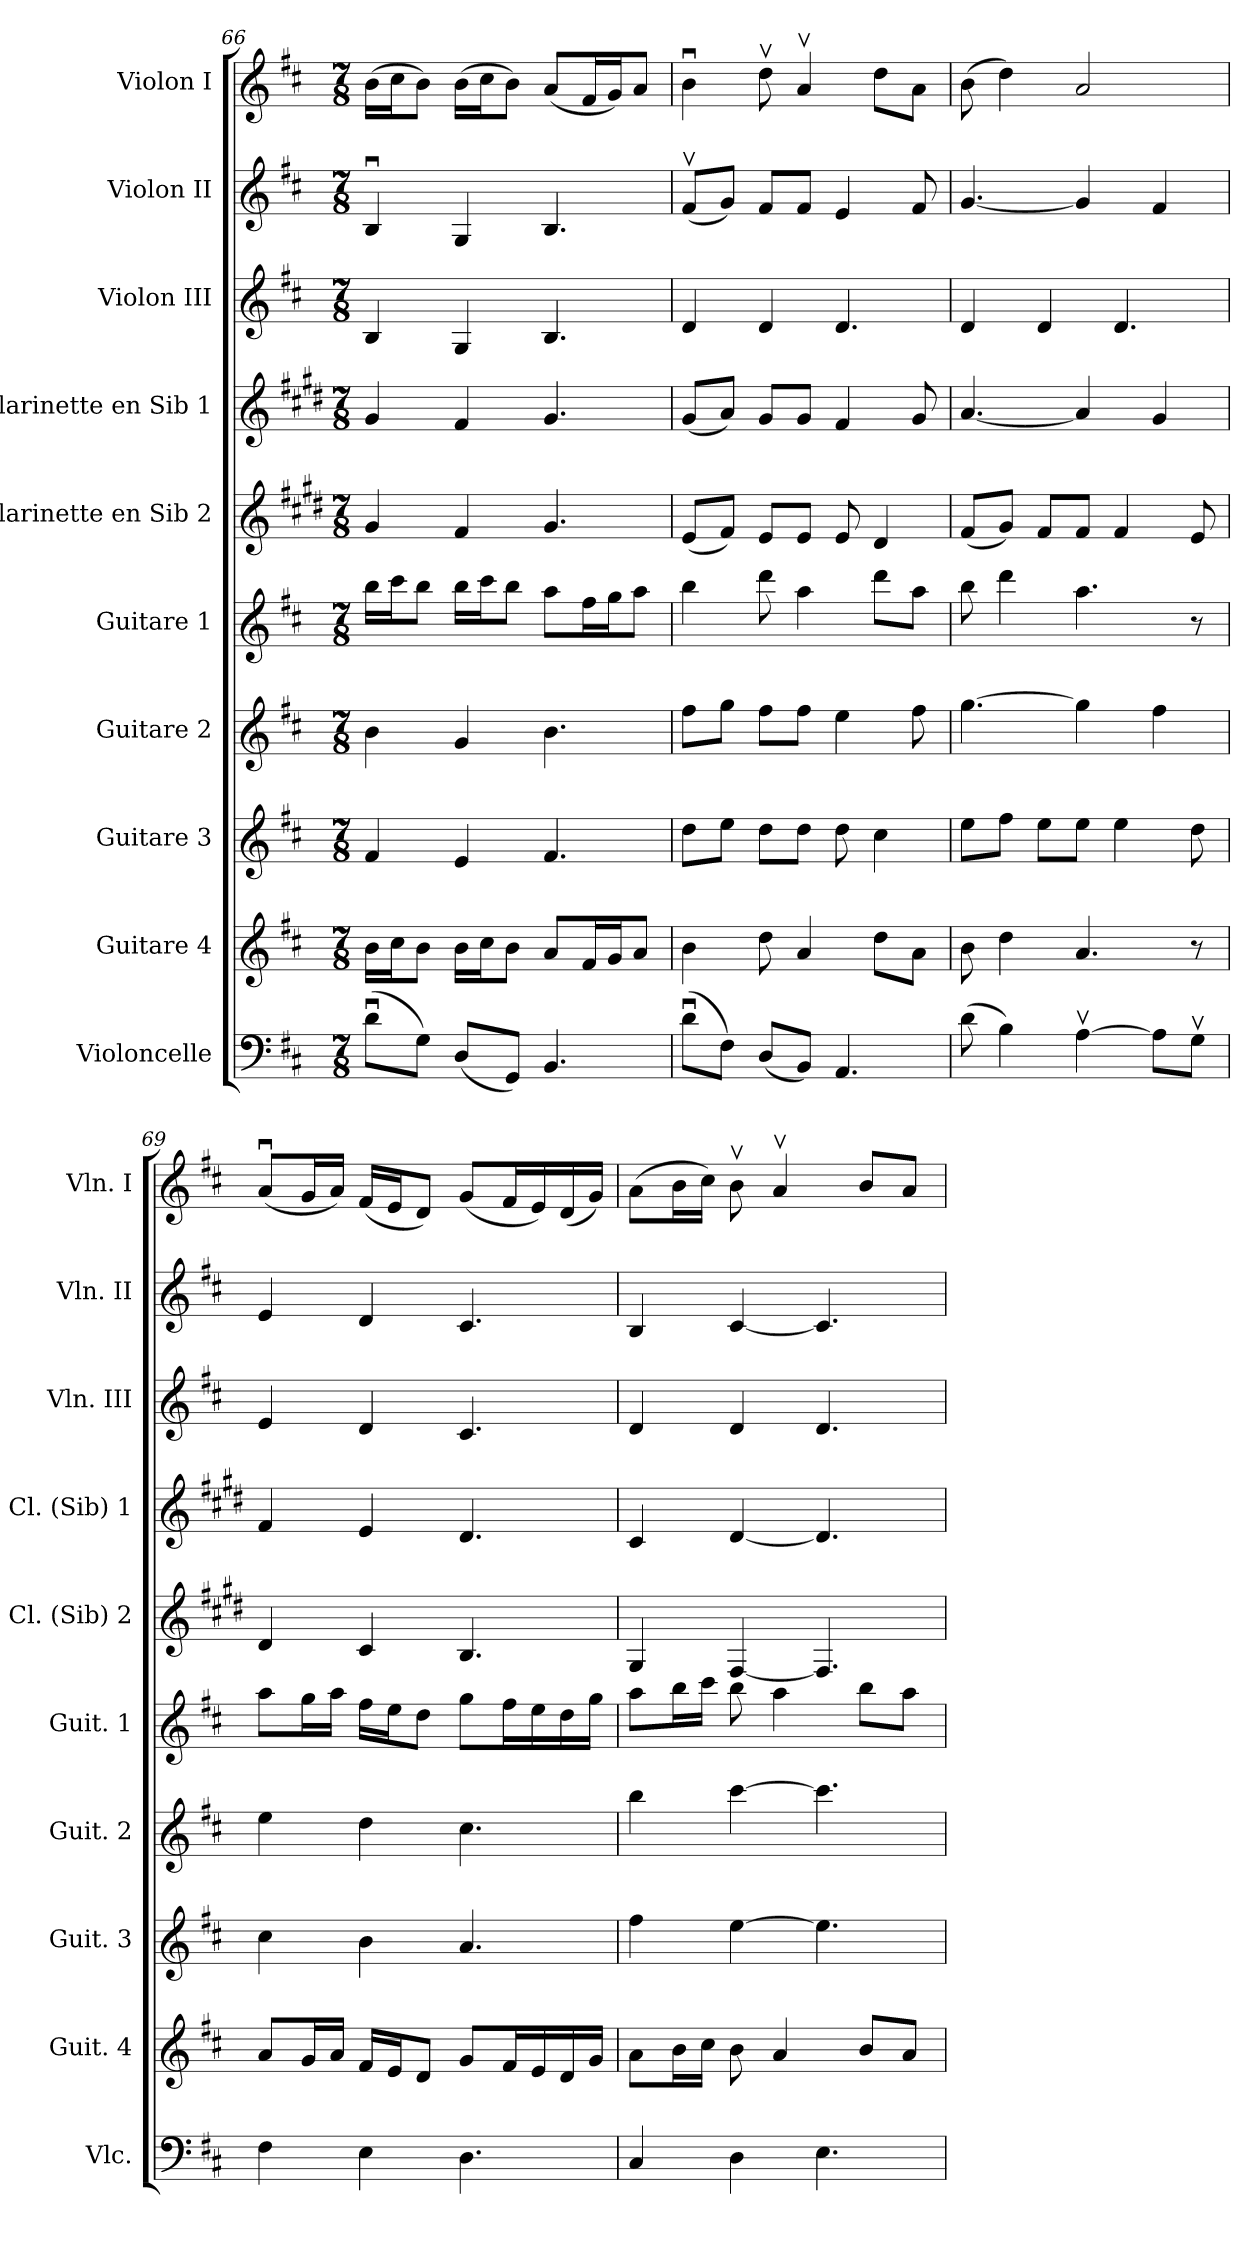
**kern	**kern	**kern	**kern	**kern	**kern	**kern	**kern	**kern	**kern
*part10	*part9	*part8	*part7	*part6	*part5	*part4	*part3	*part2	*part1
*staff10	*staff9	*staff8	*staff7	*staff6	*staff5	*staff4	*staff3	*staff2	*staff1
*I"Violoncelle	*I"Guitare 4	*I"Guitare 3	*I"Guitare 2	*I"Guitare 1	*I"Clarinette en Sib 2	*I"Clarinette en Sib 1	*I"Violon III	*I"Violon II	*I"Violon I
*I'Vlc.	*I'Guit. 4	*I'Guit. 3	*I'Guit. 2	*I'Guit. 1	*I'Cl. (Sib) 2	*I'Cl. (Sib) 1	*I'Vln. III	*I'Vln. II	*I'Vln. I
*clefF4	*clefG2	*clefG2	*clefG2	*clefG2	*clefG2	*clefG2	*clefG2	*clefG2	*clefG2
*	*ITrd7c12	*ITrd7c12	*ITrd7c12	*ITrd7c12	*ITrd1c2	*ITrd1c2	*	*	*
*k[f#c#]	*k[f#c#]	*k[f#c#]	*k[f#c#]	*k[f#c#]	*k[f#c#]	*k[f#c#]	*k[f#c#]	*k[f#c#]	*k[f#c#]
*D:	*D:	*D:	*D:	*D:	*D:	*D:	*D:	*D:	*D:
*M7/8	*M7/8	*M7/8	*M7/8	*M7/8	*M7/8	*M7/8	*M7/8	*M7/8	*M7/8
=66	=66	=66	=66	=66	=66	=66	=66	=66	=66
(>8du>\L	16B\LL	4F#/	4B\	16b\LL	4f#/	4f#/	4B/	4Bu>/	(>16b\LL
.	16c#\J	.	.	16cc#\J	.	.	.	.	16cc#\J
8G\J)	8B\J	.	.	8b\J	.	.	.	.	8b\J)
(<8D/L	16B\LL	4E/	4G/	16b\LL	4e/	4e/	4G/	4G/	(>16b\LL
.	16c#\J	.	.	16cc#\J	.	.	.	.	16cc#\J
8GG/J)	8B\J	.	.	8b\J	.	.	.	.	8b\J)
4.BB/	8A/L	4.F#/	4.B\	8a\L	4.f#/	4.f#/	4.B/	4.B/	(<8a/L
.	16F#/L	.	.	16f#\L	.	.	.	.	16f#/L
.	16G/J	.	.	16g\J	.	.	.	.	16g/J)
.	8A/J	.	.	8a\J	.	.	.	.	8a/J
=67	=67	=67	=67	=67	=67	=67	=67	=67	=67
(>8du>\L	4B\	8d\L	8f#\L	4b\	(<8d/L	(<8f#/L	4d/	(<8f#v>/L	4bu>\
8F#\J)	.	8e\J	8g\J	.	8e/J)	8g/J)	.	8g/J)	.
(<8D/L	8d\	8d\L	8f#\L	8dd\	8d/L	8f#/L	4d/	8f#/L	8ddv>\
8BB/J)	4A/	8d\J	8f#\J	4a\	8d/J	8f#/J	.	8f#/J	4av>/
4.AA/	.	8d\	4e\	.	8d/	4e/	4.d/	4e/	.
.	8d\L	4c#\	.	8dd\L	4c#/	.	.	.	8dd\L
.	8A\J	.	8f#\	8a\J	.	8f#/	.	8f#/	8a\J
=68	=68	=68	=68	=68	=68	=68	=68	=68	=68
(>8d\	8B\	8e\L	[4.g\	8b\	(<8e/L	[4.g/	4d/	[4.g/	(>8b\
4B\)	4d\	8f#\J	.	4dd\	8f#/J)	.	.	.	4dd\)
.	.	8e\L	.	.	8e/L	.	4d/	.	.
[4Av>\	4.A/	8e\J	4g\]	4.a\	8e/J	4g/]	.	4g/]	2a/
.	.	4e\	.	.	4e/	.	4.d/	.	.
8A\L]	.	.	4f#\	.	.	4f#/	.	4f#/	.
8Gv>\J	8r	8d\	.	8r	8d/	.	.	.	.
!!LO:PB:g=z
=69	=69	=69	=69	=69	=69	=69	=69	=69	=69
4F#\	8A/L	4c#\	4e\	8a\L	4c#/	4e/	4e/	4e/	(<8au>/L
.	16G/L	.	.	16g\L	.	.	.	.	16g/L
.	16A/JJ	.	.	16a\JJ	.	.	.	.	16a/JJ)
4E\	16F#/LL	4B\	4d\	16f#\LL	4B/	4d/	4d/	4d/	(<16f#/LL
.	16E/J	.	.	16e\J	.	.	.	.	16e/J
.	8D/J	.	.	8d\J	.	.	.	.	8d/J)
4.D\	8G/L	4.A/	4.c#\	8g\L	4.A/	4.c#/	4.c#/	4.c#/	(<8g/L
.	16F#/L	.	.	16f#\L	.	.	.	.	16f#/L
.	16E/	.	.	16e\	.	.	.	.	16e/)
.	16D/	.	.	16d\	.	.	.	.	(<16d/
.	16G/JJ	.	.	16g\JJ	.	.	.	.	16g/JJ)
=70	=70	=70	=70	=70	=70	=70	=70	=70	=70
4C#/	8A\L	4f#\	4b\	8a\L	4F#/	4B/	4d/	4B/	(>8a\L
.	16B\L	.	.	16b\L	.	.	.	.	16b\L
.	16c#\JJ	.	.	16cc#\JJ	.	.	.	.	16cc#\JJ)
4D\	8B\	[4e\	[4cc#\	8b\	[4E/	[4c#/	4d/	[4c#/	8bv>\
.	4A/	.	.	4a\	.	.	.	.	4av>/
4.E\	.	4.e\]	4.cc#\]	.	4.E/]	4.c#/]	4.d/	4.c#/]	.
.	8B/L	.	.	8b\L	.	.	.	.	8b/L
.	8A/J	.	.	8a\J	.	.	.	.	8a/J
=	=	=	=	=	=	=	=	=	=
*-	*-	*-	*-	*-	*-	*-	*-	*-	*-
